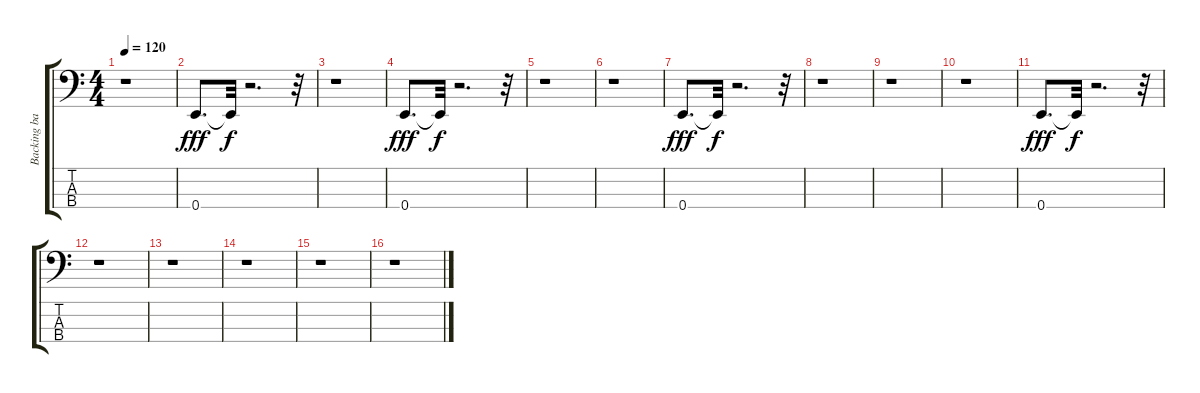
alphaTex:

\track ("Backing bass" "Backing ba") {instrument fretlessbass}
\staff {score tabs}
\tuning (G2 D2 A1 E1) {hide}
\ts (4 4)
\tempo 120
\clef f4
\ks c
r.1{dy f} |
0.4.8{d dy fff} 0.4{t}.32{dy f} r.2{d} r.32 |
r.1 |
0.4.8{d dy fff} 0.4{t}.32{dy f} r.2{d} r.32 |
r.1 |
r.1 |
0.4.8{d dy fff} 0.4{t}.32{dy f} r.2{d} r.32 |
r.1 |
r.1 |
r.1 |
0.4.8{d dy fff} 0.4{t}.32{dy f} r.2{d} r.32 |
r.1 |
r.1 |
r.1 |
r.1 |
r.1
